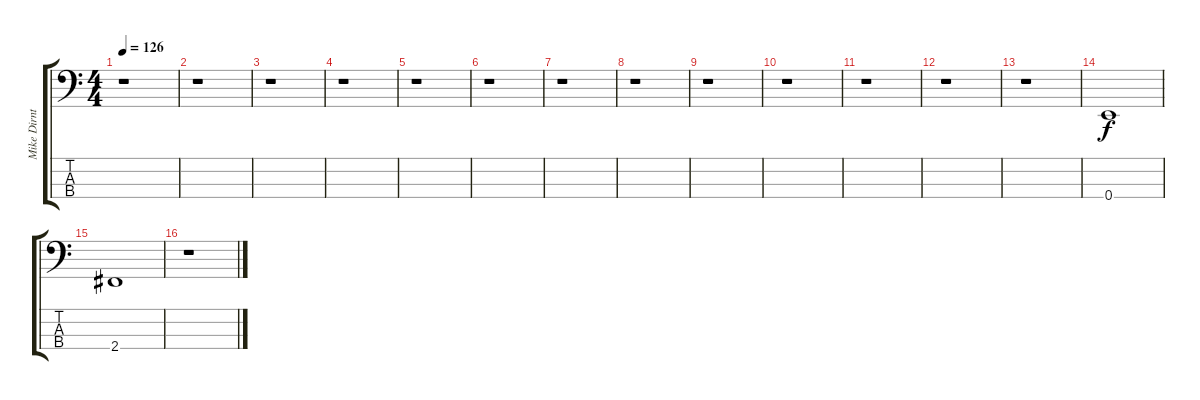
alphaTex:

\track ("Mike Dirnt" "Mike Dirnt") {instrument electricbassfinger}
\staff {score tabs}
\tuning (G2 D2 A1 E1) {hide}
\ts (4 4)
\tempo 126
\clef f4
\ks c
r.1{dy f} |
r.1 |
r.1 |
r.1 |
r.1 |
r.1 |
r.1 |
r.1 |
r.1 |
r.1 |
r.1 |
r.1 |
r.1 |
0.4.1 |
2.4.1 |
r.1
